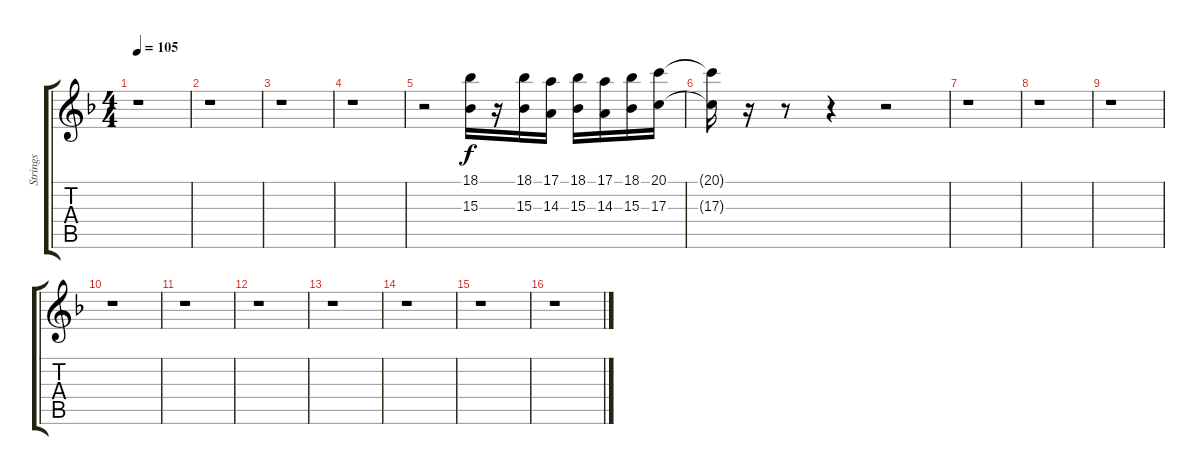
\track ("Strings" "Strings") {instrument stringensemble1}
\staff {score tabs}
\tuning (E4 B3 G3 D3 A2 E2) {hide}
\ts (4 4)
\tempo 105
\clef g2
\ks f
r.1{dy f} |
r.1 |
r.1 |
r.1 |
r.2 (18.1 15.3).16 r.16 (18.1 15.3).16 (17.1 14.3).16 (18.1 15.3).16 (17.1 14.3).16 (18.1 15.3).16 (20.1 17.3).16 |
(20.1{t} 17.3{t}).16 r.16 r.8 r.4 r.2 |
r.1 |
r.1 |
r.1 |
r.1 |
r.1 |
r.1 |
r.1 |
r.1 |
r.1 |
r.1
